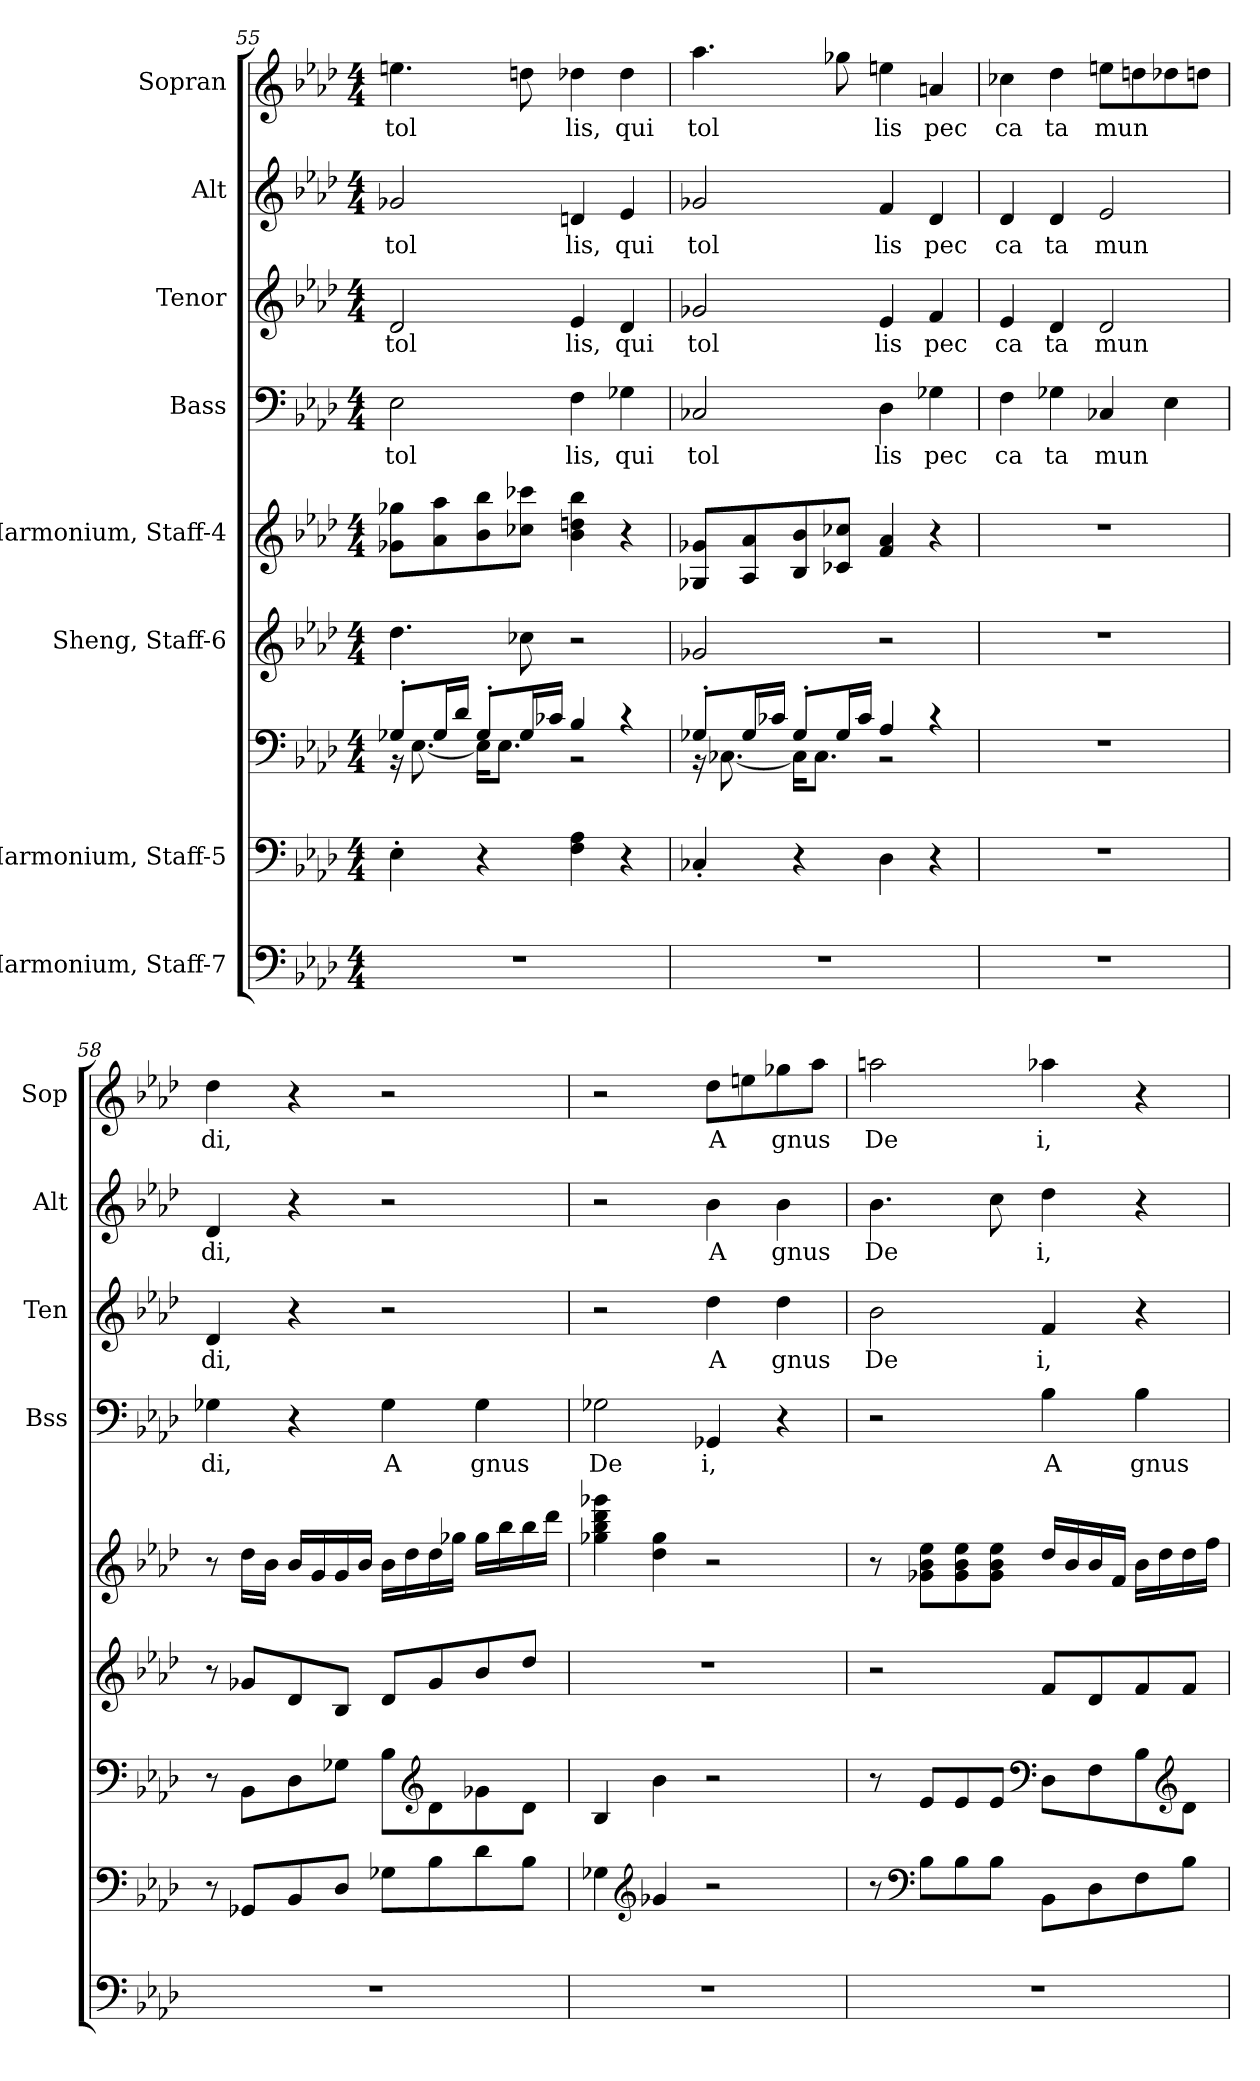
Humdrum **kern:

**kern	**kern	**kern	**kern	**kern	**kern	**text	**kern	**text	**kern	**text	**kern	**text
*part8	*part7	*part7	*part6	*part5	*part4	*part4	*part3	*part3	*part2	*part2	*part1	*part1
*staff9	*staff8	*staff7	*staff6	*staff5	*staff4	*staff4	*staff3	*staff3	*staff2	*staff2	*staff1	*staff1
*I"Harmonium, Staff-7	*I"Harmonium, Staff-5	*	*I"Sheng, Staff-6	*I"Harmonium, Staff-4	*I"Bass	*	*I"Tenor	*	*I"Alt	*	*I"Sopran	*
*	*	*	*	*	*I'Bss	*	*I'Ten	*	*I'Alt	*	*I'Sop	*
!!LO:PB:g=z
*clefF4	*clefF4	*clefF4	*clefG2	*clefG2	*clefF4	*	*clefG2	*	*clefG2	*	*clefG2	*
*	*	*	*	*	*	*	*ITrd4c7	*	*	*	*ITrd2c3	*
*k[b-e-a-d-]	*k[b-e-a-d-]	*k[b-e-a-d-]	*k[b-e-a-d-]	*k[b-e-a-d-]	*k[b-e-a-d-]	*	*k[b-e-a-d-g-]	*	*k[b-e-a-d-]	*	*k[b-]	*
*M4/4	*M4/4	*M4/4	*M4/4	*M4/4	*M4/4	*	*M4/4	*	*M4/4	*	*M4/4	*
=55	=55	=55	=55	=55	=55	=55	=55	=55	=55	=55	=55	=55
*	*	*^	*	*	*	*	*	*	*	*	*	*
1r	4E-'\	8G-X'/L	16r	4.dd-\	8g-X\ 8gg-X\L	2E-\	tol	2G-/	tol	2g-X/	tol	4.cc#X\	tol
.	.	.	[8.E-\	.	.	.	.	.	.	.	.	.	.
.	.	16G-/L	.	.	8a-\ 8aa-\	.	.	.	.	.	.	.	.
.	.	16d-/JJ	.	.	.	.	.	.	.	.	.	.	.
.	4r	8G-'/L	16E-\KL]	.	8b-\ 8bb-\	.	.	.	.	.	.	.	.
.	.	.	8.E-\J	.	.	.	.	.	.	.	.	.	.
.	.	16G-/L	.	8cc-X\	8cc-X\ 8ccc-X\J	.	.	.	.	.	.	8bn\	.
.	.	16c-X/JJ	.	.	.	.	.	.	.	.	.	.	.
.	4F\ 4A-\	4B-/	2r	2r	4b-\ 4ddn\ 4bb-\	4F\	lis,	4A-/	lis,	4dn/	lis,	4b-X\	lis,
.	4r	4r	.	.	4r	4G-X\	qui	4G-/	qui	4e-/	qui	4b-\	qui
=56	=56	=56	=56	=56	=56	=56	=56	=56	=56	=56	=56	=56	=56
1r	4C-X'/	8G-X'/L	16r	2g-X/	8G-X/ 8g-X/L	2C-X/	tol	2c-X/	tol	2g-X/	tol	4.ff\	tol
.	.	.	[8.C-X\	.	.	.	.	.	.	.	.	.	.
.	.	16G-/L	.	.	8A-/ 8a-/	.	.	.	.	.	.	.	.
.	.	16c-X/JJ	.	.	.	.	.	.	.	.	.	.	.
.	4r	8G-'/L	16C-\KL]	.	8B-/ 8b-/	.	.	.	.	.	.	.	.
.	.	.	8.C-\J	.	.	.	.	.	.	.	.	.	.
.	.	16G-/L	.	.	8c-X/ 8cc-X/J	.	.	.	.	.	.	8ee-X\	.
.	.	16c-/JJ	.	.	.	.	.	.	.	.	.	.	.
.	4D-\	4A-/	2r	2r	4f/ 4a-/	4D-\	lis	4A-/	lis	4f/	lis	4cc#X\	lis
.	4r	4r	.	.	4r	4G-X\	pec	4B-/	pec	4d-/	pec	4f#X/	pec
*	*	*v	*v	*	*	*	*	*	*	*	*	*	*
!!LO:PB:g=z
=57	=57	=57	=57	=57	=57	=57	=57	=57	=57	=57	=57	=57
1r	1r	1r	1r	1r	4F\	ca	4A-/	ca	4d-/	ca	4a-X\	ca
.	.	.	.	.	4G-X\	ta	4G-/	ta	4d-/	ta	4b-\	ta
.	.	.	.	.	4C-X/	mun	2G-/	mun	2e-/	mun	8cc#X\L	mun
.	.	.	.	.	.	.	.	.	.	.	8bn\	.
.	.	.	.	.	4E-\	.	.	.	.	.	8b-X\	.
.	.	.	.	.	.	.	.	.	.	.	8bn\J	.
=58	=58	=58	=58	=58	=58	=58	=58	=58	=58	=58	=58	=58
1r	8r	8r	8r	8r	4G-X\	di,	4G-/	di,	4d-/	di,	4b-\	di,
.	8GG-X/L	8BB-\L	8g-X/L	16dd-\LL	.	.	.	.	.	.	.	.
.	.	.	.	16b-\JJ	.	.	.	.	.	.	.	.
.	8BB-/	8D-\	8d-/	16b-/LL	4r	.	4r	.	4r	.	4r	.
.	.	.	.	16g/	.	.	.	.	.	.	.	.
.	8D-/J	8G-X\J	8B-/J	16g/	.	.	.	.	.	.	.	.
.	.	.	.	16b-/JJ	.	.	.	.	.	.	.	.
.	8G-X\L	8B-\L	8d-/L	16b-\LL	4G-\	A	2r	.	2r	.	2r	.
.	.	.	.	16dd-\	.	.	.	.	.	.	.	.
*	*	*clefG2	*	*	*	*	*	*	*	*	*	*
.	8B-\	8d-\	8g-/	16dd-\	.	.	.	.	.	.	.	.
.	.	.	.	16gg-X\JJ	.	.	.	.	.	.	.	.
.	8d-\	8g-X\	8b-/	16gg-\LL	4G-\	gnus	.	.	.	.	.	.
.	.	.	.	16bb-\	.	.	.	.	.	.	.	.
.	8B-\J	8d-\J	8dd-/J	16bb-\	.	.	.	.	.	.	.	.
.	.	.	.	16ddd-\JJ	.	.	.	.	.	.	.	.
=59	=59	=59	=59	=59	=59	=59	=59	=59	=59	=59	=59	=59
1r	4G-X\	4B-/	1r	4gg-X\ 4bb-\ 4ddd-\ 4ggg-X\	2G-X\	De	2r	.	2r	.	2r	.
*	*clefG2	*	*	*	*	*	*	*	*	*	*	*
.	4g-X/	4b-\	.	4dd-\ 4gg-\	.	.	.	.	.	.	.	.
.	2r	2r	.	2r	4GG-X/	i,	4g-\	A	4b-\	A	8b-\L	A
.	.	.	.	.	.	.	.	.	.	.	8cc#X\	.
.	.	.	.	.	4r	.	4g-\	gnus	4b-\	gnus	8ee-X\	gnus
.	.	.	.	.	.	.	.	.	.	.	8ff\J	.
!!LO:PB:g=z
=60	=60	=60	=60	=60	=60	=60	=60	=60	=60	=60	=60	=60
1r	8r	8r	2r	8r	2r	.	2e-\	De	4.b-\	De	2ff#X\	De
*	*clefF4	*	*	*	*	*	*	*	*	*	*	*
.	8B-\L	8e-/L	.	8g-X\ 8b-\ 8ee-\L	.	.	.	.	.	.	.	.
.	8B-\	8e-/	.	8g-\ 8b-\ 8ee-\	.	.	.	.	.	.	.	.
.	8B-\J	8e-/J	.	8g-\ 8b-\ 8ee-\J	.	.	.	.	8cc\	.	.	.
*	*	*clefF4	*	*	*	*	*	*	*	*	*	*
.	8BB-\L	8D-\L	8f/L	16dd-/LL	4B-\	A	4B-/	i,	4dd-\	i,	4ffn\	i,
.	.	.	.	16b-/	.	.	.	.	.	.	.	.
.	8D-\	8F\	8d-/	16b-/	.	.	.	.	.	.	.	.
.	.	.	.	16f/JJ	.	.	.	.	.	.	.	.
.	8F\	8B-\	8f/	16b-\LL	4B-\	gnus	4r	.	4r	.	4r	.
.	.	.	.	16dd-\	.	.	.	.	.	.	.	.
*	*	*clefG2	*	*	*	*	*	*	*	*	*	*
.	8B-\J	8d-\J	8f/J	16dd-\	.	.	.	.	.	.	.	.
.	.	.	.	16ff\JJ	.	.	.	.	.	.	.	.
=	=	=	=	=	=	=	=	=	=	=	=	=
*-	*-	*-	*-	*-	*-	*-	*-	*-	*-	*-	*-	*-
